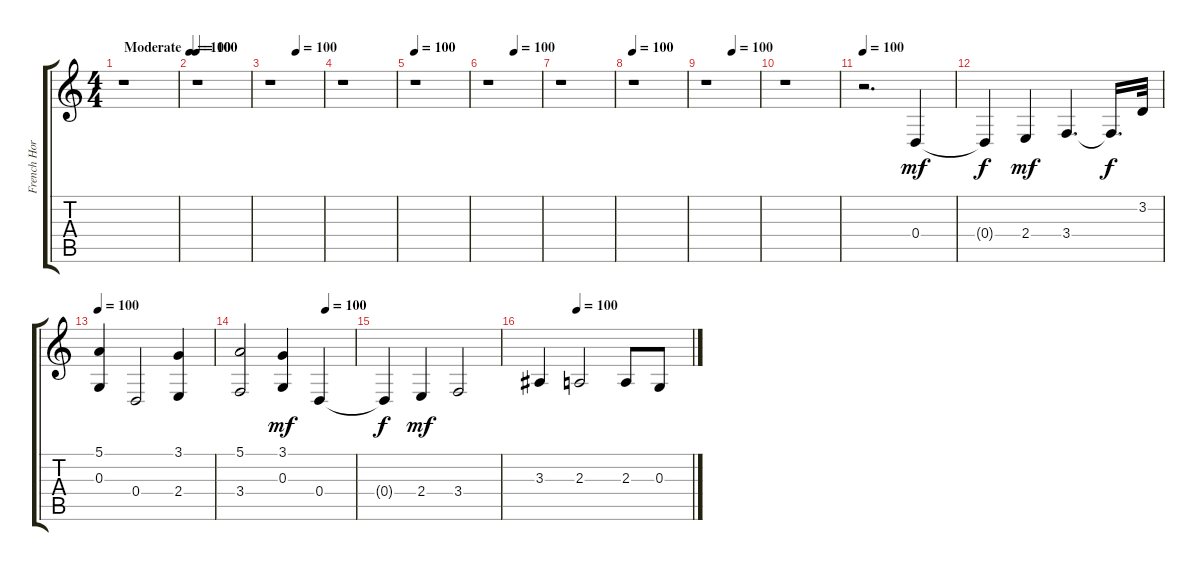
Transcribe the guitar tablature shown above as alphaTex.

\track ("French Horn" "French Hor") {instrument frenchhorn}
\staff {score tabs}
\tuning (E4 B3 G3 D3 A2 E2) {hide}
\ts (4 4)
\tempo (100 "Moderate")
\clef g2
\ks c
r.1{dy mf instrument frenchhorn} |
\tempo 100
r.1 |
\tempo (100 0.5)
r.1 |
r.1 |
\tempo 100
r.1 |
\tempo (100 0.5)
r.1 |
r.1 |
\tempo 100
r.1 |
\tempo (100 0.5)
r.1 |
r.1 |
\tempo 100
r.2{d} 0.4.4 |
0.4{t}.4{dy f} 2.4.4{dy mf} 3.4.4{d} 3.4{t}.16{d dy f} 3.2.32 |
\tempo 100
(5.1 0.3).4 0.4.2 (3.1 2.4).4 |
\tempo (100 0.75)
(5.1 3.4).2 (3.1 0.3).4{dy mf} 0.4.4 |
0.4{t}.4{dy f} 2.4.4{dy mf} 3.4.2 |
\tempo (100 0.25)
3.3.4 2.3.2 2.3.8 0.3.8
